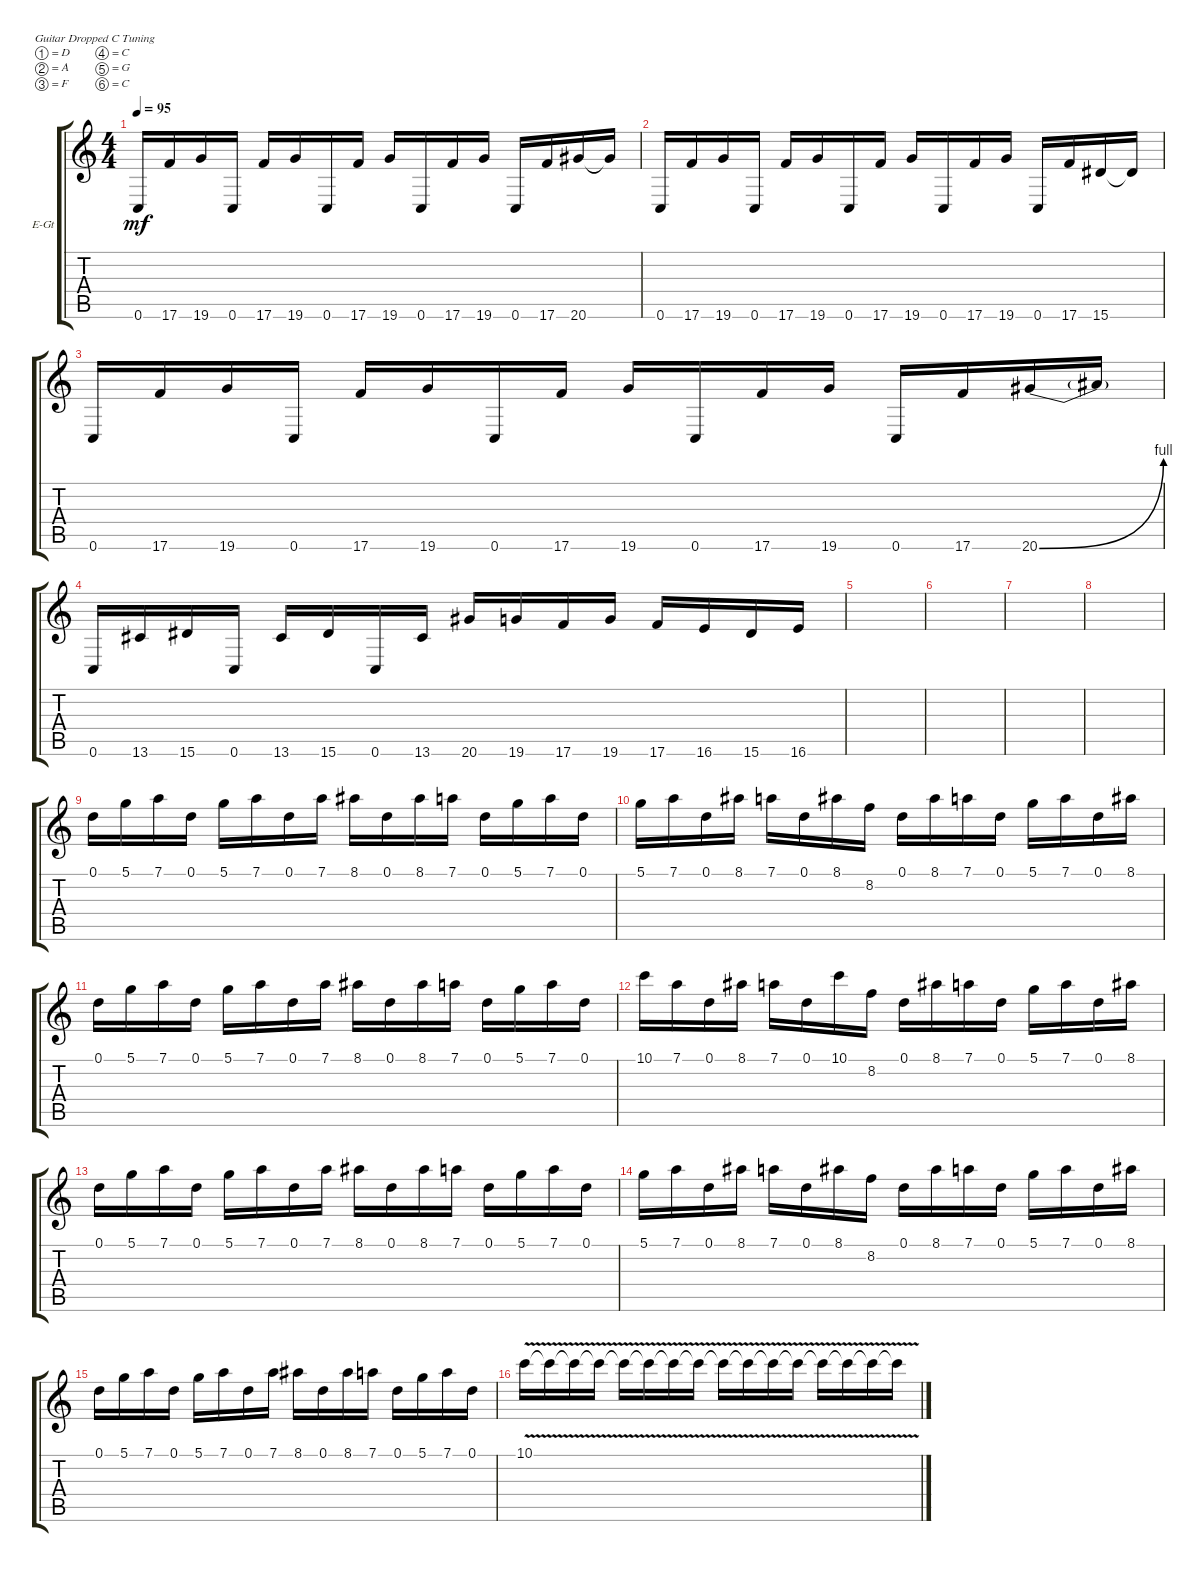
\bracketExtendMode groupsimilarinstruments
\firstSystemTrackNameOrientation horizontal
\otherSystemsTrackNameOrientation horizontal
\track ("Electric Guitar 1" "E-Gt") {instrument distortionguitar}
\staff {score tabs}
\tuning (D4 A3 F3 C3 G2 C2)
\ts (4 4)
\tempo 95
\clef g2
\ks c
0.6.16{dy mf} 17.6.16 19.6.16 0.6.16 17.6.16 19.6.16 0.6.16 17.6.16 19.6.16 0.6.16 17.6.16 19.6.16 0.6.16 17.6.16 20.6.16 20.6{t}.16 |
0.6.16 17.6.16 19.6.16 0.6.16 17.6.16 19.6.16 0.6.16 17.6.16 19.6.16 0.6.16 17.6.16 19.6.16 0.6.16 17.6.16 15.6.16 15.6{t}.16 |
0.6.16 17.6.16 19.6.16 0.6.16 17.6.16 19.6.16 0.6.16 17.6.16 19.6.16 0.6.16 17.6.16 19.6.16 0.6.16 17.6.16 20.6{be (bend 0 0 15 4)}.16 20.6{t}.16 |
0.6.16 13.6.16 15.6.16 0.6.16 13.6.16 15.6.16 0.6.16 13.6.16 20.6.16 19.6.16 17.6.16 19.6.16 17.6.16 16.6.16 15.6.16 16.6.16 |
|
|
|
|
0.1.16 5.1.16 7.1.16 0.1.16 5.1.16 7.1.16 0.1.16 7.1.16 8.1.16 0.1.16 8.1.16 7.1.16 0.1.16 5.1.16 7.1.16 0.1.16 |
5.1.16 7.1.16 0.1.16 8.1.16 7.1.16 0.1.16 8.1.16 8.2.16 0.1.16 8.1.16 7.1.16 0.1.16 5.1.16 7.1.16 0.1.16 8.1.16 |
0.1.16 5.1.16 7.1.16 0.1.16 5.1.16 7.1.16 0.1.16 7.1.16 8.1.16 0.1.16 8.1.16 7.1.16 0.1.16 5.1.16 7.1.16 0.1.16 |
10.1.16 7.1.16 0.1.16 8.1.16 7.1.16 0.1.16 10.1.16 8.2.16 0.1.16 8.1.16 7.1.16 0.1.16 5.1.16 7.1.16 0.1.16 8.1.16 |
0.1.16 5.1.16 7.1.16 0.1.16 5.1.16 7.1.16 0.1.16 7.1.16 8.1.16 0.1.16 8.1.16 7.1.16 0.1.16 5.1.16 7.1.16 0.1.16 |
5.1.16 7.1.16 0.1.16 8.1.16 7.1.16 0.1.16 8.1.16 8.2.16 0.1.16 8.1.16 7.1.16 0.1.16 5.1.16 7.1.16 0.1.16 8.1.16 |
0.1.16 5.1.16 7.1.16 0.1.16 5.1.16 7.1.16 0.1.16 7.1.16 8.1.16 0.1.16 8.1.16 7.1.16 0.1.16 5.1.16 7.1.16 0.1.16 |
10.1{v}.16 10.1{v t}.16 10.1{v t}.16 10.1{v t}.16 10.1{v t}.16 10.1{v t}.16 10.1{v t}.16 10.1{v t}.16 10.1{v t}.16 10.1{v t}.16 10.1{v t}.16 10.1{v t}.16 10.1{v t}.16 10.1{v t}.16 10.1{v t}.16 10.1{v t}.16
